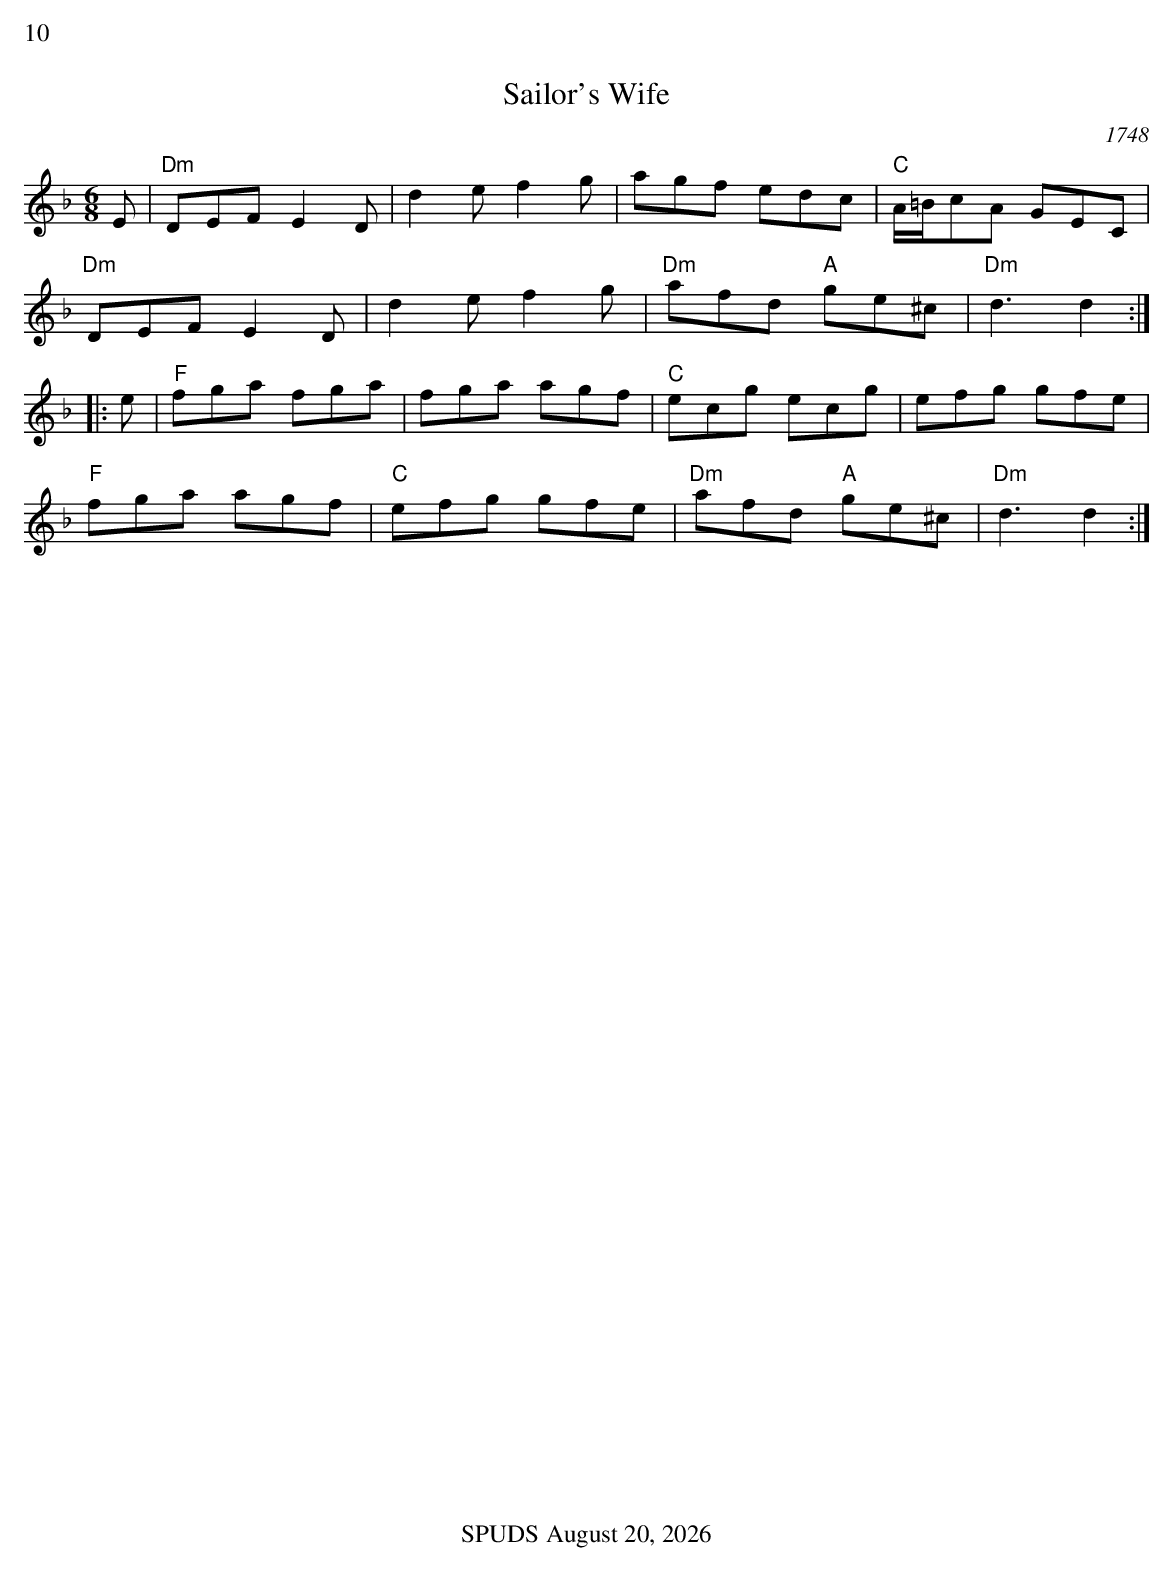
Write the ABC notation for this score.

X:1
%%text 10
T: Sailor's Wife
C:1748
M: 6/8
K: Dm
E | "Dm"DEF E2D | d2e f2g | agf edc | "C"A/=B/cA GEC|
 "Dm"DEF E2D | d2e f2g | "Dm"afd "A"ge^c | "Dm"d3 d2 :|
|: e | "F"fga fga | fga agf | "C"ecg ecg | efg gfe |
 "F"fga agf | "C"efg gfe | "Dm"afd "A"ge^c | "Dm"d3 d2 :|
